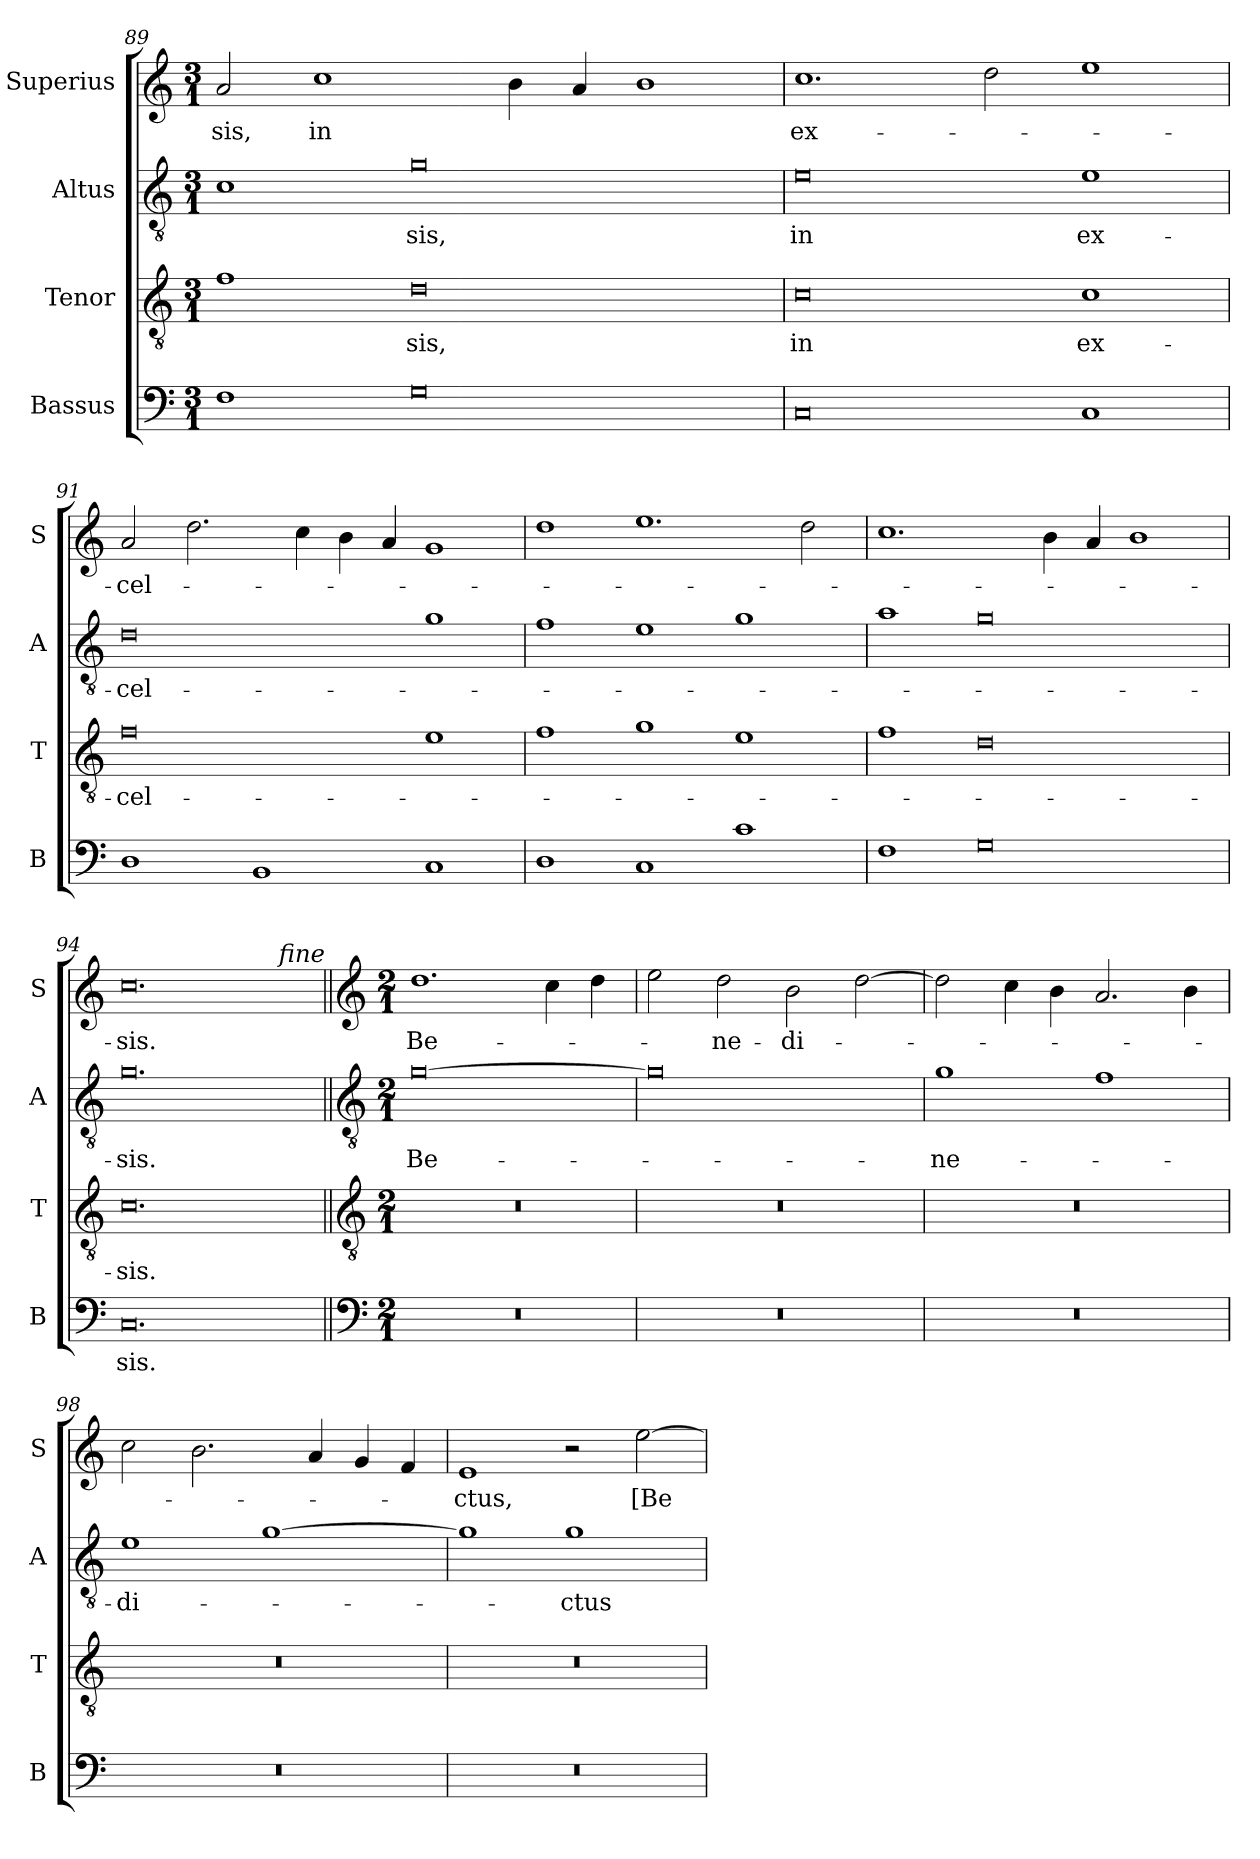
**kern	**text	**kern	**text	**kern	**text	**kern	**text
*part4	*part4	*part3	*part3	*part2	*part2	*part1	*part1
*staff4	*staff4	*staff3	*staff3	*staff2	*staff2	*staff1	*staff1
*I"Bassus	*	*I"Tenor	*	*I"Altus	*	*I"Superius	*
*I'B	*	*I'T	*	*I'A	*	*I'S	*
*clefF4	*	*clefGv2	*	*clefGv2	*	*clefG2	*
*k[]	*	*k[]	*	*k[]	*	*k[]	*
*M3/1	*	*M3/1	*	*M3/1	*	*M3/1	*
=89	=89	=89	=89	=89	=89	=89	=89
1F	.	1f	.	1c	.	2a/	-sis,
.	.	.	.	.	.	1cc	in
0G	.	0d	-sis,	0g	-sis,	.	.
.	.	.	.	.	.	4b\	.
.	.	.	.	.	.	4a/	.
.	.	.	.	.	.	1b	.
=90	=90	=90	=90	=90	=90	=90	=90
0C	.	0c	in	0e	in	1.cc	ex-
.	.	.	.	.	.	2dd\	.
1C	.	1c	ex-	1e	ex-	1ee	.
=91	=91	=91	=91	=91	=91	=91	=91
1D	.	0f	-cel-	0d	-cel-	2a/	-cel-
.	.	.	.	.	.	2.dd\	.
1BB	.	.	.	.	.	.	.
.	.	.	.	.	.	4cc\	.
.	.	.	.	.	.	4b\	.
.	.	.	.	.	.	4a/	.
1C	.	1e	.	1g	.	1g	.
=92	=92	=92	=92	=92	=92	=92	=92
1D	.	1f	.	1f	.	1dd	.
1C	.	1g	.	1e	.	1.ee	.
1c	.	1e	.	1g	.	.	.
.	.	.	.	.	.	2dd\	.
=93	=93	=93	=93	=93	=93	=93	=93
1F	.	1f	.	1a	.	1.cc	.
0G	.	0d	.	0g	.	.	.
.	.	.	.	.	.	4b\	.
.	.	.	.	.	.	4a/	.
.	.	.	.	.	.	1b	.
=94	=94	=94	=94	=94	=94	=94	=94
0.C	-sis.	0.c	-sis.	0.g	-sis.	0.cc	-sis.
!	!	!	!	!	!	!LO:TX:a:i:rj:t=fine	!
!!LO:LB:g=z
=95||	=95||	=95||	=95||	=95||	=95||	=95||	=95||
*clefF4	*	*clefGv2	*	*clefGv2	*	*clefG2	*
*k[]	*	*k[]	*	*k[]	*	*k[]	*
*M2/1	*	*M2/1	*	*M2/1	*	*M2/1	*
0r	.	0r	.	[0g	Be-	1.dd	Be-
.	.	.	.	.	.	4cc\	.
.	.	.	.	.	.	4dd\	.
=96	=96	=96	=96	=96	=96	=96	=96
0r	.	0r	.	0g]	.	2ee\	.
.	.	.	.	.	.	2dd\	-ne-
.	.	.	.	.	.	2b\	-di-
.	.	.	.	.	.	[2dd\	.
=97	=97	=97	=97	=97	=97	=97	=97
0r	.	0r	.	1g	-ne-	2dd\]	.
.	.	.	.	.	.	4cc\	.
.	.	.	.	.	.	4b\	.
.	.	.	.	1f	.	2.a/	.
.	.	.	.	.	.	4b\	.
=98	=98	=98	=98	=98	=98	=98	=98
0r	.	0r	.	1e	-di-	2cc\	.
.	.	.	.	.	.	2.b\	.
.	.	.	.	[1g	.	.	.
.	.	.	.	.	.	4a/	.
.	.	.	.	.	.	4g/	.
.	.	.	.	.	.	4f/	.
=99	=99	=99	=99	=99	=99	=99	=99
0r	.	0r	.	1g]	.	1e	-ctus,
.	.	.	.	1g	-ctus	2r	.
.	.	.	.	.	.	[2ee\	[Be-
=	=	=	=	=	=	=	=
*-	*-	*-	*-	*-	*-	*-	*-
